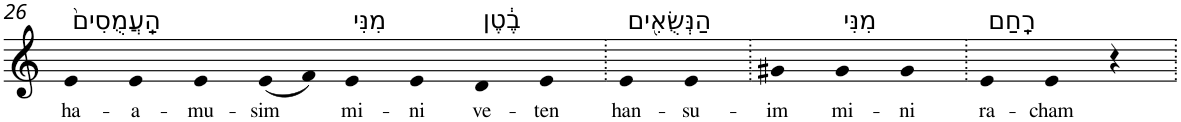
**kern	**text
*part1	*part1
*staff1	*staff1
*I"Piano	*
*I'Pno	*
!!LO:PB:g=z
*clefG2	*
*k[]	*
=26	=26
!LO:TX:a:t=הַֽעֲמֻסִים֙	!
!	!LO:LY:b
4e	ha-
!	!LO:LY:b
4e	-a-
!	!LO:LY:b
4e	-mu-
!	!LO:LY:b
(8e	-sim
8f)	.
!LO:TX:a:t=מִנִּי	!
!	!LO:LY:b
4e	mi-
!	!LO:LY:b
4e	-ni
!LO:TX:a:t=בֶ֔טֶן	!
!	!LO:LY:b
4d	ve-
!	!LO:LY:b
4e	-ten
=27.	=27.
!LO:TX:a:t=הַנְּשֻׂאִ֖ים	!
!	!LO:LY:b
4e	han-
!	!LO:LY:b
4e	-su-
=28.	=28.
!	!LO:LY:b
4g#X	-im
!LO:TX:a:t=מִנִּי	!
!	!LO:LY:b
4g#	mi-
!	!LO:LY:b
4g#	-ni
=29.	=29.
!LO:TX:a:t=רָֽחַם	!
!	!LO:LY:b
4e	ra-
!	!LO:LY:b
4e	-cham
4r	.
=.	=.
*-	*-
